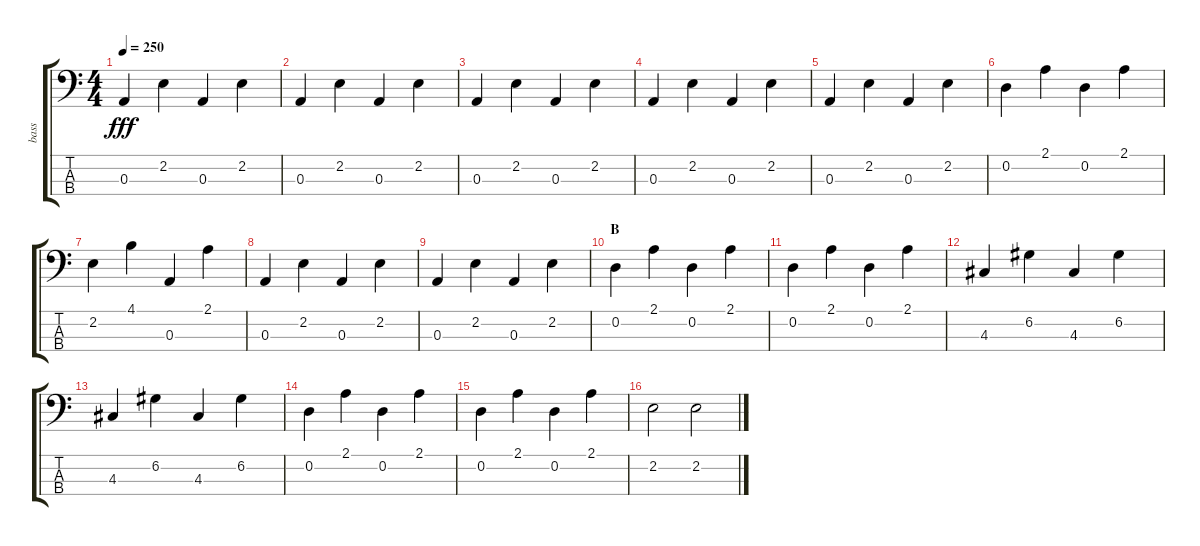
\track ("bass" "bass") {instrument electricguitarmuted}
\staff {score tabs}
\tuning (G2 D2 A1 E1) {hide}
\ts (4 4)
\tempo 250
\clef f4
\ks c
0.3.4{dy fff} 2.2.4 0.3.4 2.2.4 |
0.3.4 2.2.4 0.3.4 2.2.4 |
0.3.4 2.2.4 0.3.4 2.2.4 |
0.3.4 2.2.4 0.3.4 2.2.4 |
0.3.4 2.2.4 0.3.4 2.2.4 |
0.2.4 2.1.4 0.2.4 2.1.4 |
2.2.4 4.1.4 0.3.4 2.1.4 |
0.3.4 2.2.4 0.3.4 2.2.4 |
0.3.4 2.2.4 0.3.4 2.2.4 |
\section ("" "B")
0.2.4 2.1.4 0.2.4 2.1.4 |
0.2.4 2.1.4 0.2.4 2.1.4 |
4.3.4 6.2.4 4.3.4 6.2.4 |
4.3.4 6.2.4 4.3.4 6.2.4 |
0.2.4 2.1.4 0.2.4 2.1.4 |
0.2.4 2.1.4 0.2.4 2.1.4 |
2.2.2 2.2.2
